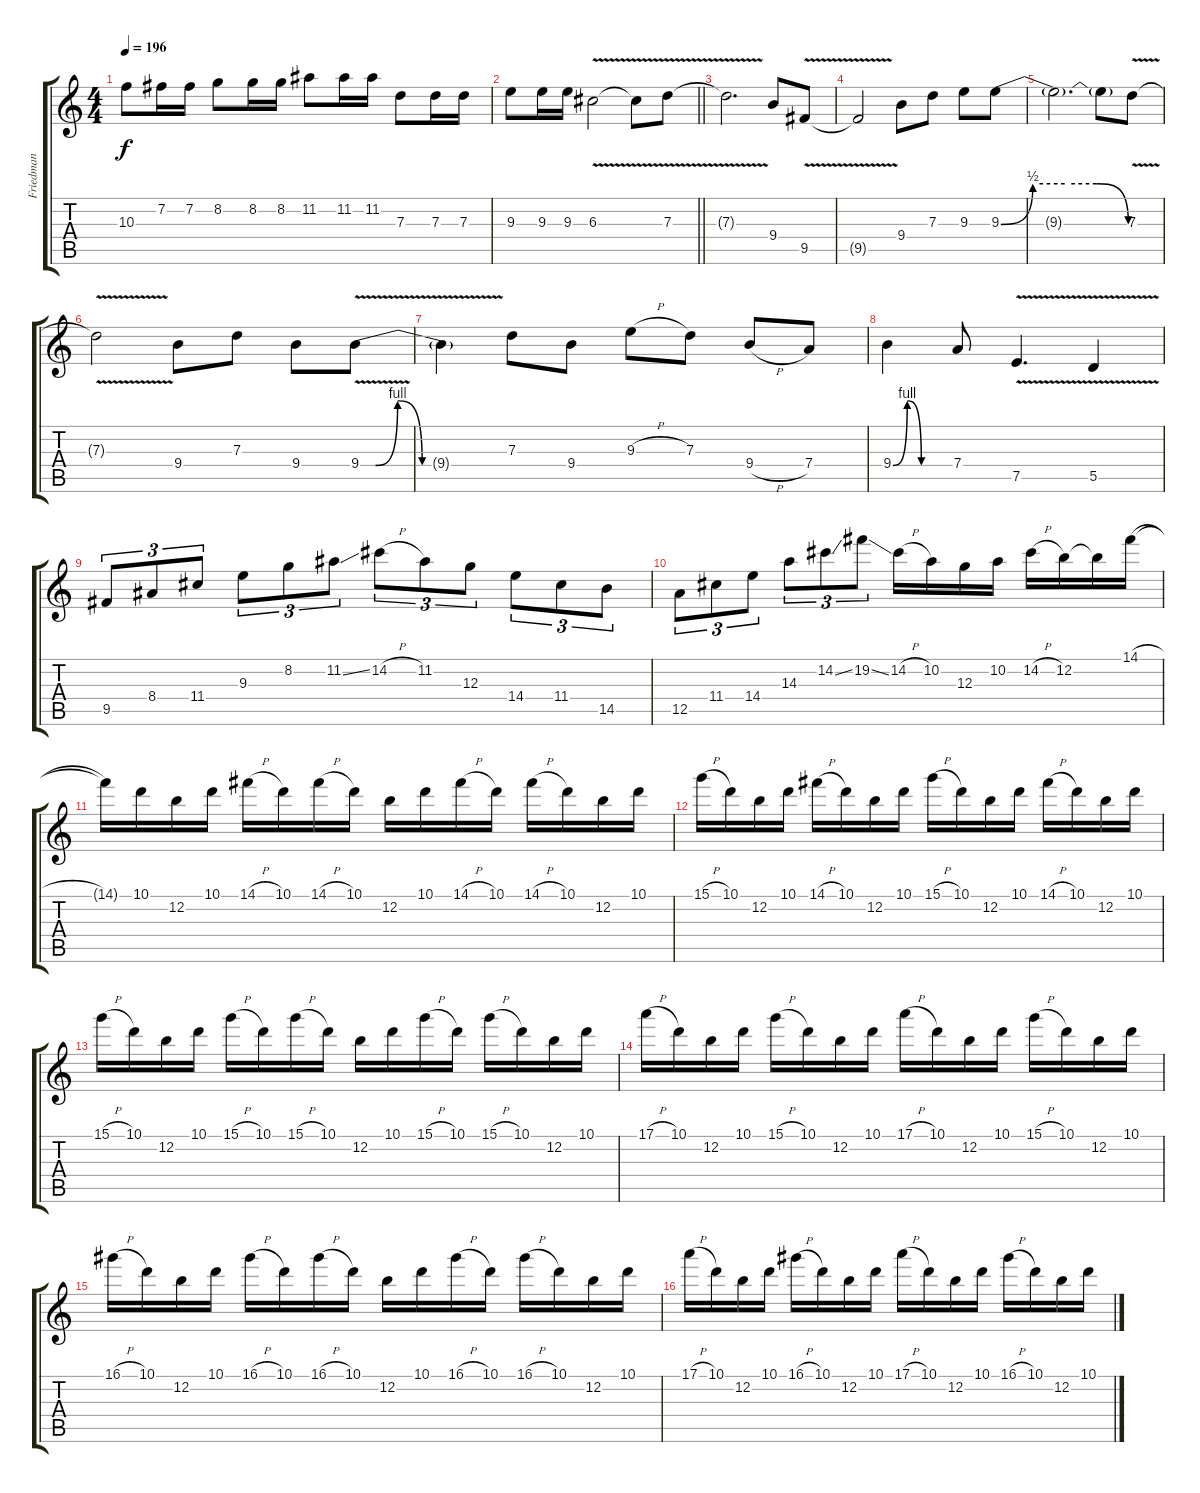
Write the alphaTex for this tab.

\track ("Friedman" "Friedman") {instrument overdrivenguitar}
\staff {score tabs}
\tuning (E4 B3 G3 D3 A2 E2) {hide}
\ts (4 4)
\tempo 196
\clef g2
\ks c
10.3{t}.8{dy f} 7.2.16 7.2.16 8.2.8 8.2.16 8.2.16 11.2.8 11.2.16 11.2.16 7.3.8 7.3.16 7.3.16 |
\barLineRight lightlight
9.3.8 9.3.16 9.3.16 6.3{v}.2 6.3{t}.8 7.3{v}.8 |
7.3{t}.2{d} 9.4.8 9.5{v}.8 |
9.5{t}.2 9.4.8 7.3.8 9.3.8 9.3{be (custom 0 0 15 2 30 2 45 2 60 0)}.8 |
9.3{t}.2{d} 9.3{t}.8 7.3{v}.8 |
7.3{t}.2 9.4.8 7.3.8 9.4.8 9.4{be (custom 0 0 6 0 15 4 25 0 60 0) v}.8 |
9.4{t}.4 7.3.8 9.4.8 9.3{h}.8 7.3.8 9.4{h}.8 7.4.8 |
9.4{be (custom 0 0 15 4 30 0 45 0 60 0)}.4 7.4.8 7.5{v}.4{d} 5.5{v}.4 |
9.5.8{tu (3 2)} 8.4.8{tu (3 2)} 11.4.8{tu (3 2)} 9.3.8{tu (3 2)} 8.2.8{tu (3 2)} 11.2{ss}.8{tu (3 2)} 14.2{h}.8{tu (3 2)} 11.2.8{tu (3 2)} 12.3.8{tu (3 2)} 14.4.8{tu (3 2)} 11.4.8{tu (3 2)} 14.5.8{tu (3 2)} |
12.5.8{tu (3 2)} 11.4.8{tu (3 2)} 14.4.8{tu (3 2)} 14.3.8{tu (3 2)} 14.2{ss}.8{tu (3 2)} 19.2{ss}.8{tu (3 2)} 14.2{h}.16 10.2.16 12.3.16 10.2.16 14.2{h}.16 12.2.16 12.2{t}.16 14.1{h}.16 |
14.1{t}.16 10.1.16 12.2.16 10.1.16 14.1{h}.16 10.1.16 14.1{h}.16 10.1.16 12.2.16 10.1.16 14.1{h}.16 10.1.16 14.1{h}.16 10.1.16 12.2.16 10.1.16 |
15.1{h}.16 10.1.16 12.2.16 10.1.16 14.1{h}.16 10.1.16 12.2.16 10.1.16 15.1{h}.16 10.1.16 12.2.16 10.1.16 14.1{h}.16 10.1.16 12.2.16 10.1.16 |
15.1{h}.16 10.1.16 12.2.16 10.1.16 15.1{h}.16 10.1.16 15.1{h}.16 10.1.16 12.2.16 10.1.16 15.1{h}.16 10.1.16 15.1{h}.16 10.1.16 12.2.16 10.1.16 |
17.1{h}.16 10.1.16 12.2.16 10.1.16 15.1{h}.16 10.1.16 12.2.16 10.1.16 17.1{h}.16 10.1.16 12.2.16 10.1.16 15.1{h}.16 10.1.16 12.2.16 10.1.16 |
16.1{h}.16 10.1.16 12.2.16 10.1.16 16.1{h}.16 10.1.16 16.1{h}.16 10.1.16 12.2.16 10.1.16 16.1{h}.16 10.1.16 16.1{h}.16 10.1.16 12.2.16 10.1.16 |
17.1{h}.16 10.1.16 12.2.16 10.1.16 16.1{h}.16 10.1.16 12.2.16 10.1.16 17.1{h}.16 10.1.16 12.2.16 10.1.16 16.1{h}.16 10.1.16 12.2.16 10.1.16
